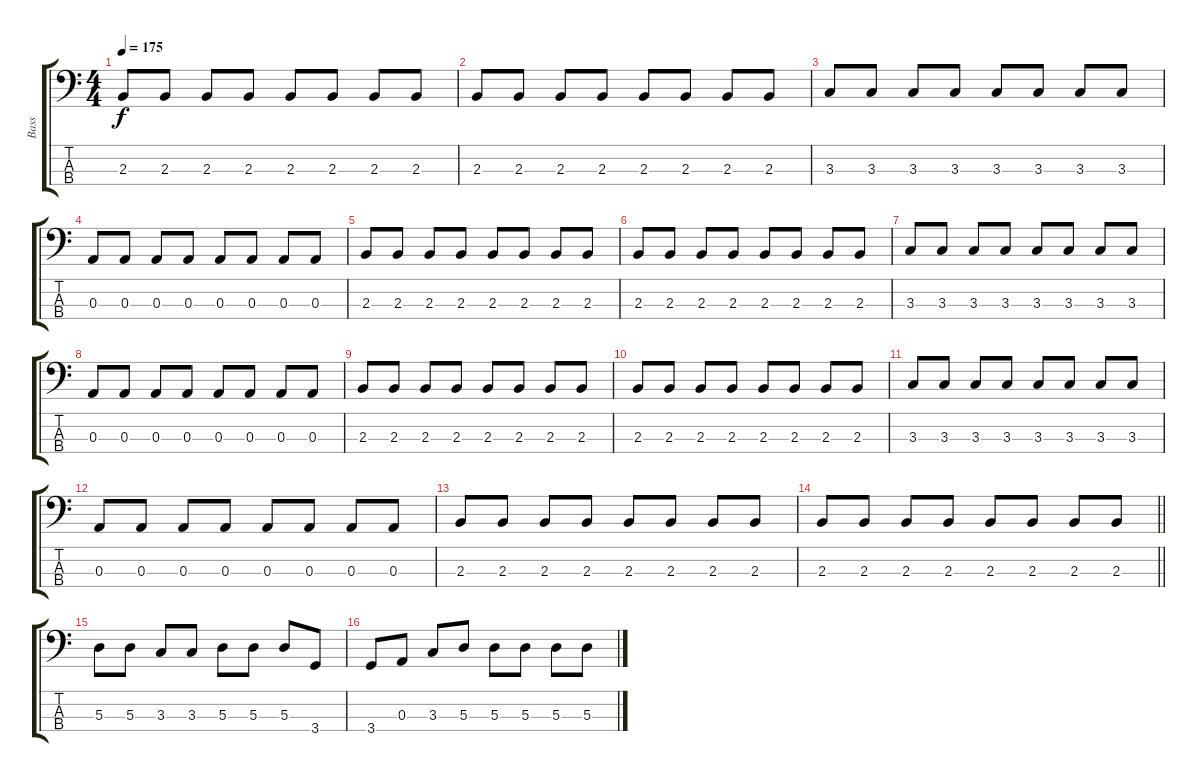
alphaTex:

\track ("Bass" "Bass") {instrument electricbassfinger}
\staff {score tabs}
\tuning (G2 D2 A1 E1) {hide}
\ts (4 4)
\tempo 175
\clef f4
\ks c
2.3.8{dy f} 2.3.8 2.3.8 2.3.8 2.3.8 2.3.8 2.3.8 2.3.8 |
2.3.8 2.3.8 2.3.8 2.3.8 2.3.8 2.3.8 2.3.8 2.3.8 |
3.3.8 3.3.8 3.3.8 3.3.8 3.3.8 3.3.8 3.3.8 3.3.8 |
0.3.8 0.3.8 0.3.8 0.3.8 0.3.8 0.3.8 0.3.8 0.3.8 |
2.3.8 2.3.8 2.3.8 2.3.8 2.3.8 2.3.8 2.3.8 2.3.8 |
2.3.8 2.3.8 2.3.8 2.3.8 2.3.8 2.3.8 2.3.8 2.3.8 |
3.3.8 3.3.8 3.3.8 3.3.8 3.3.8 3.3.8 3.3.8 3.3.8 |
0.3.8 0.3.8 0.3.8 0.3.8 0.3.8 0.3.8 0.3.8 0.3.8 |
2.3.8 2.3.8 2.3.8 2.3.8 2.3.8 2.3.8 2.3.8 2.3.8 |
2.3.8 2.3.8 2.3.8 2.3.8 2.3.8 2.3.8 2.3.8 2.3.8 |
3.3.8 3.3.8 3.3.8 3.3.8 3.3.8 3.3.8 3.3.8 3.3.8 |
0.3.8 0.3.8 0.3.8 0.3.8 0.3.8 0.3.8 0.3.8 0.3.8 |
2.3.8 2.3.8 2.3.8 2.3.8 2.3.8 2.3.8 2.3.8 2.3.8 |
\barLineRight lightlight
2.3.8 2.3.8 2.3.8 2.3.8 2.3.8 2.3.8 2.3.8 2.3.8 |
5.3.8 5.3.8 3.3.8 3.3.8 5.3.8 5.3.8 5.3.8 3.4.8 |
3.4.8 0.3.8 3.3.8 5.3.8 5.3.8 5.3.8 5.3.8 5.3.8
